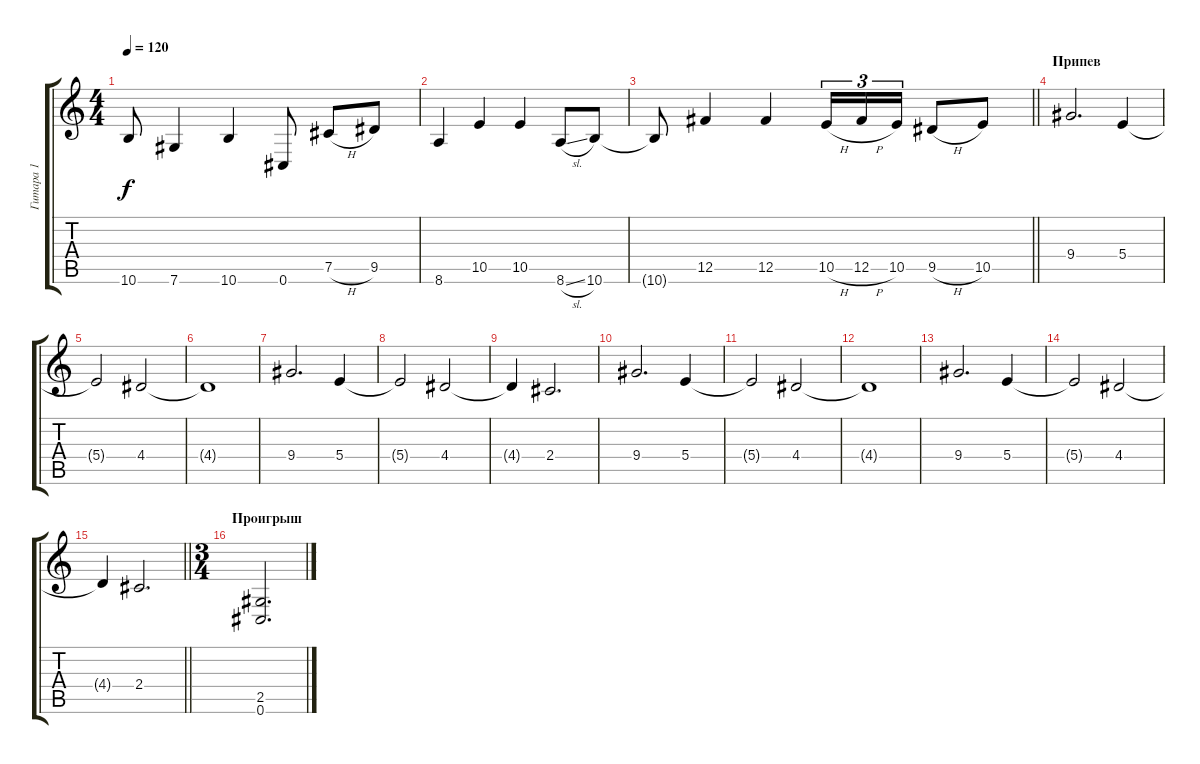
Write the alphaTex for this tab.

\track ("Гитара 1" "Гитара 1") {instrument distortionguitar}
\staff {score tabs}
\tuning (Db4 Ab3 E3 B2 Gb2 Db2) {hide}
\ts (4 4)
\tempo 120
\clef g2
\ks c
10.6{t}.8{dy f} 7.6.4 10.6.4 0.6.8 7.5{h}.8 9.5.8 |
8.6.4 10.5.4 10.5.4 8.6{sl}.8 10.6.8 |
\barLineRight lightlight
10.6{t}.8 12.5.4 12.5.4 10.5{h}.16{tu (3 2)} 12.5{h}.16{tu (3 2)} 10.5.16{tu (3 2)} 9.5{h}.8 10.5.8 |
\section ("" "Припев")
9.4.2{d} 5.4.4 |
5.4{t}.2 4.4.2 |
4.4{t}.1 |
9.4.2{d} 5.4.4 |
5.4{t}.2 4.4.2 |
4.4{t}.4 2.4.2{d} |
9.4.2{d} 5.4.4 |
5.4{t}.2 4.4.2 |
4.4{t}.1 |
9.4.2{d} 5.4.4 |
5.4{t}.2 4.4.2 |
\barLineRight lightlight
4.4{t}.4 2.4.2{d} |
\ts (3 4)
\section ("" "Проигрыш")
(2.5 0.6).2{d}
